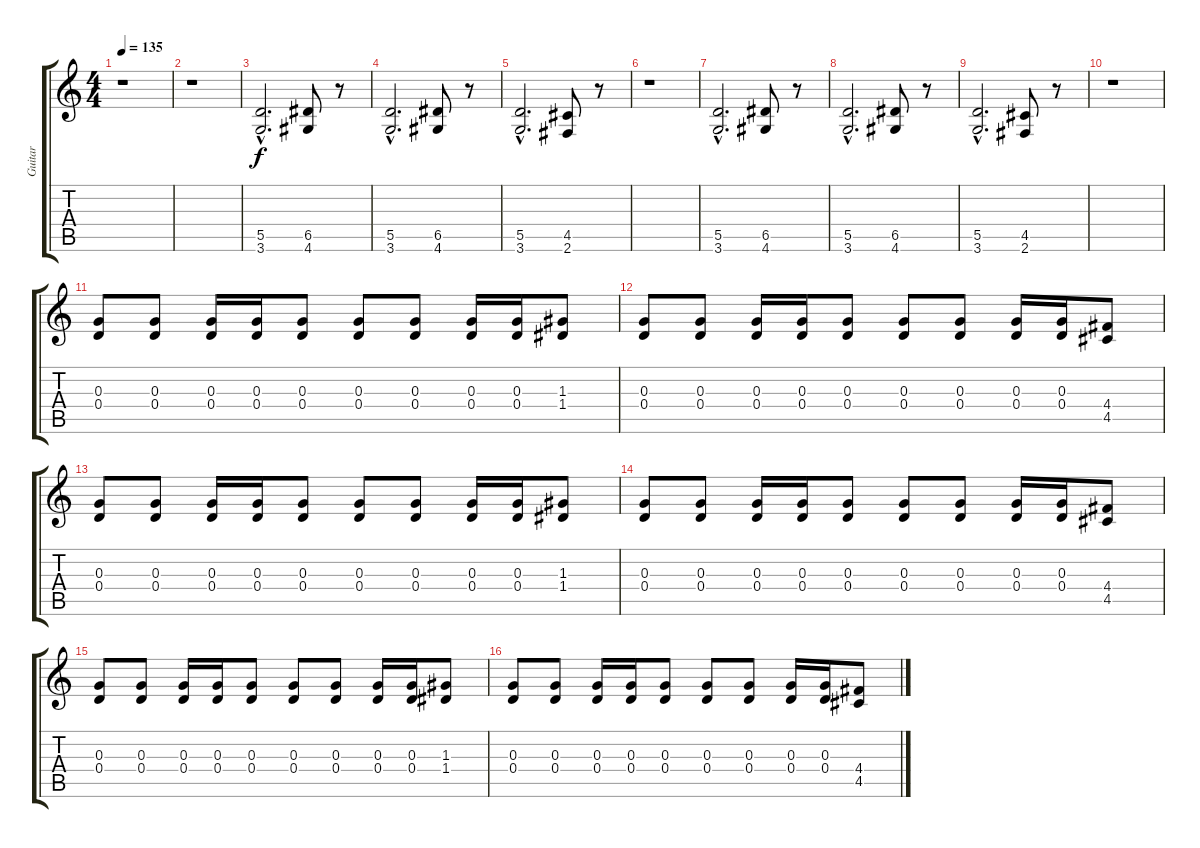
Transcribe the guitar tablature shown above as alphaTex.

\track ("Guitar" "Guitar") {instrument overdrivenguitar}
\staff {score tabs}
\tuning (E4 B3 G3 D3 A2 E2) {hide}
\ts (4 4)
\tempo 135
\clef g2
\ks c
r.1{dy f} |
r.1 |
(5.5{hac} 3.6{hac}).2{d} (6.5 4.6).8 r.8 |
(5.5{hac} 3.6{hac}).2{d} (6.5 4.6).8 r.8 |
(5.5{hac} 3.6{hac}).2{d} (4.5 2.6).8 r.8 |
r.1 |
(5.5{hac} 3.6{hac}).2{d} (6.5 4.6).8 r.8 |
(5.5{hac} 3.6{hac}).2{d} (6.5 4.6).8 r.8 |
(5.5{hac} 3.6{hac}).2{d} (4.5 2.6).8 r.8 |
r.1 |
(0.3 0.4).8 (0.3 0.4).8 (0.3 0.4).16 (0.3 0.4).16 (0.3 0.4).8 (0.3 0.4).8 (0.3 0.4).8 (0.3 0.4).16 (0.3 0.4).16 (1.3 1.4).8 |
(0.3 0.4).8 (0.3 0.4).8 (0.3 0.4).16 (0.3 0.4).16 (0.3 0.4).8 (0.3 0.4).8 (0.3 0.4).8 (0.3 0.4).16 (0.3 0.4).16 (4.4 4.5).8 |
(0.3 0.4).8 (0.3 0.4).8 (0.3 0.4).16 (0.3 0.4).16 (0.3 0.4).8 (0.3 0.4).8 (0.3 0.4).8 (0.3 0.4).16 (0.3 0.4).16 (1.3 1.4).8 |
(0.3 0.4).8 (0.3 0.4).8 (0.3 0.4).16 (0.3 0.4).16 (0.3 0.4).8 (0.3 0.4).8 (0.3 0.4).8 (0.3 0.4).16 (0.3 0.4).16 (4.4 4.5).8 |
(0.3 0.4).8 (0.3 0.4).8 (0.3 0.4).16 (0.3 0.4).16 (0.3 0.4).8 (0.3 0.4).8 (0.3 0.4).8 (0.3 0.4).16 (0.3 0.4).16 (1.3 1.4).8 |
(0.3 0.4).8 (0.3 0.4).8 (0.3 0.4).16 (0.3 0.4).16 (0.3 0.4).8 (0.3 0.4).8 (0.3 0.4).8 (0.3 0.4).16 (0.3 0.4).16 (4.4 4.5).8
